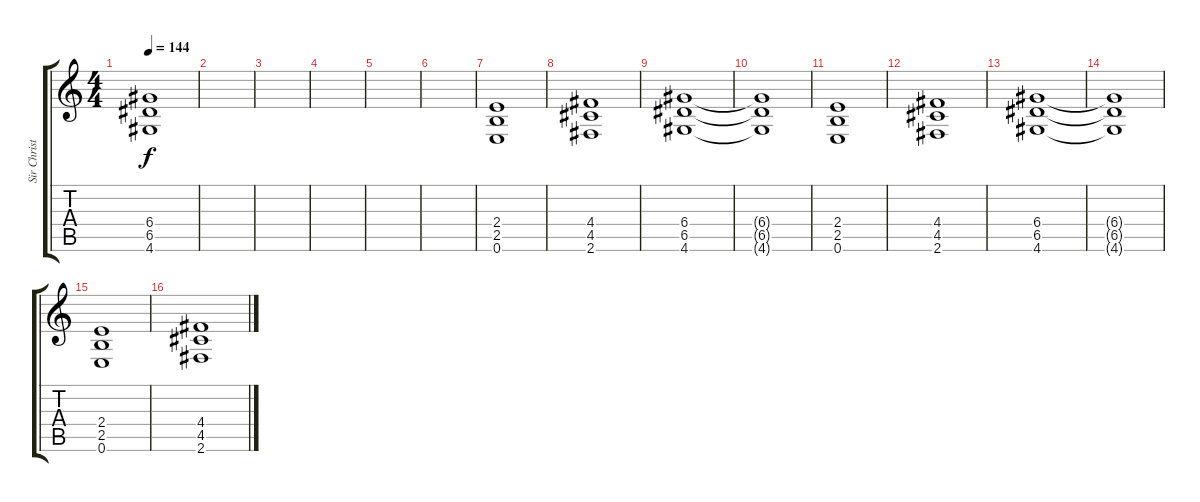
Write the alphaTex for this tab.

\track ("Sir Christus" "Sir Christ") {instrument distortionguitar}
\staff {score tabs}
\tuning (E4 B3 G3 D3 A2 E2) {hide}
\ts (4 4)
\tempo 144
\clef g2
\ks c
(6.4 6.5 4.6).1{dy f volume 9} |
|
|
|
|
|
(2.4 2.5 0.6).1{volume 14} |
(4.4 4.5 2.6).1 |
(6.4 6.5 4.6).1 |
(6.4{t} 6.5{t} 4.6{t}).1 |
(2.4 2.5 0.6).1 |
(4.4 4.5 2.6).1 |
(6.4 6.5 4.6).1 |
(6.4{t} 6.5{t} 4.6{t}).1 |
(2.4 2.5 0.6).1 |
(4.4 4.5 2.6).1
